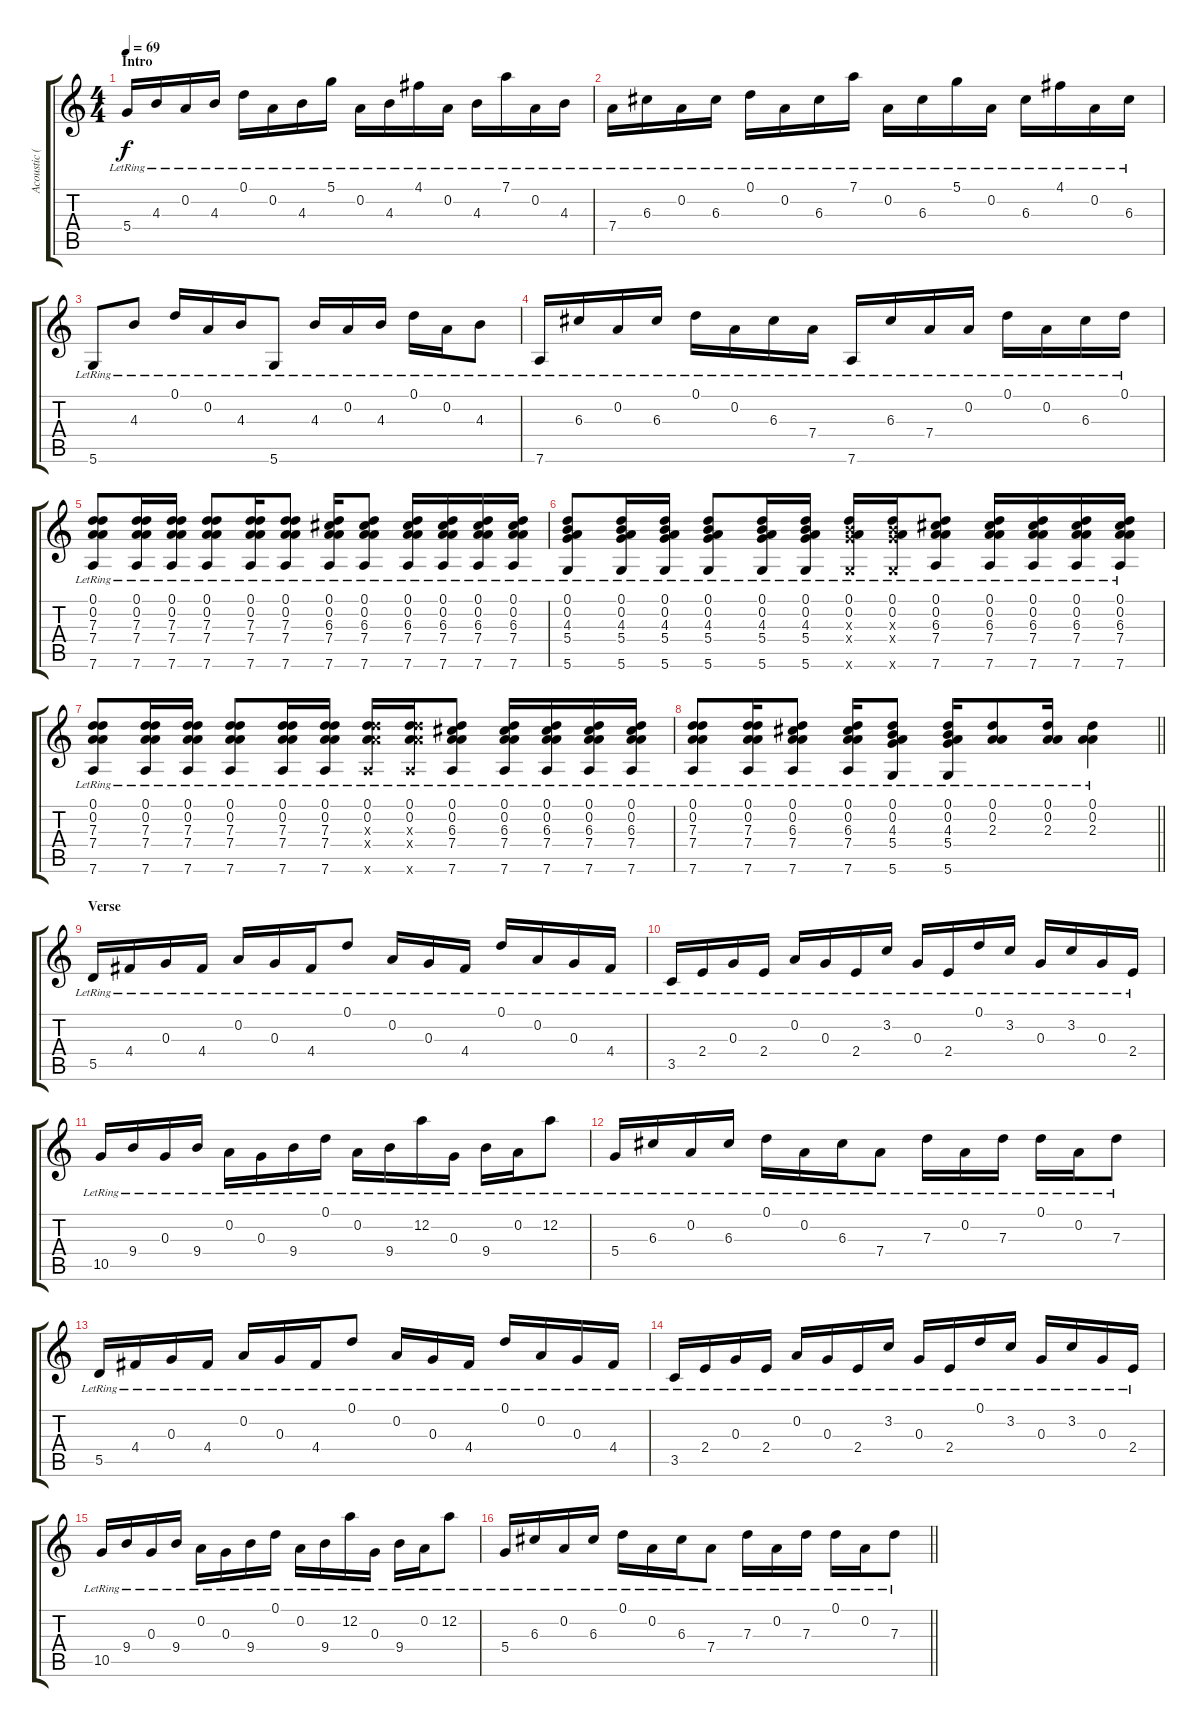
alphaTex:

\track ("Acoustic (Center)" "Acoustic (") {instrument acousticguitarsteel}
\staff {score tabs}
\tuning (D4 A3 G3 D3 A2 D2) {hide}
\ts (4 4)
\section ("" "Intro")
\tempo 69
\clef g2
\ks c
5.4{lr}.16{dy f volume 6 instrument acousticguitarsteel} 4.3{lr}.16{volume 7} 0.2{lr}.16 4.3{lr}.16 0.1{lr}.16 0.2{lr}.16 4.3{lr}.16 5.1{lr}.16 0.2{lr}.16 4.3{lr}.16 4.1{lr}.16 0.2{lr}.16 4.3{lr}.16 7.1{lr}.16 0.2{lr}.16 4.3{lr}.16 |
7.4{lr}.16 6.3{lr}.16 0.2{lr}.16 6.3{lr}.16 0.1{lr}.16 0.2{lr}.16 6.3{lr}.16 7.1{lr}.16 0.2{lr}.16 6.3{lr}.16 5.1{lr}.16 0.2{lr}.16 6.3{lr}.16 4.1{lr}.16 0.2{lr}.16 6.3{lr}.16 |
5.6{lr}.8 4.3{lr}.8 0.1{lr}.16 0.2{lr}.16 4.3{lr}.16 5.6{lr}.8 4.3{lr}.16 0.2{lr}.16 4.3{lr}.16 0.1{lr}.16 0.2{lr}.16 4.3{lr}.8 |
7.6{lr}.16 6.3{lr}.16 0.2{lr}.16 6.3{lr}.16 0.1{lr}.16 0.2{lr}.16 6.3{lr}.16 7.4{lr}.16 7.6{lr}.16 6.3{lr}.16 7.4{lr}.16 0.2{lr}.16 0.1{lr}.16 0.2{lr}.16 6.3{lr}.16 0.1{lr}.16 |
(0.1{lr} 0.2{lr} 7.3{lr} 7.4{lr} 7.6{lr}).8 (0.1{lr} 0.2{lr} 7.3{lr} 7.4{lr} 7.6{lr}).16 (0.1{lr} 0.2{lr} 7.3{lr} 7.4{lr} 7.6{lr}).16 (0.1{lr} 0.2{lr} 7.3{lr} 7.4{lr} 7.6{lr}).8 (0.1{lr} 0.2{lr} 7.3{lr} 7.4{lr} 7.6{lr}).16 (0.1{lr} 0.2{lr} 7.3{lr} 7.4{lr} 7.6{lr}).8 (0.1{lr} 0.2{lr} 6.3{lr} 7.4{lr} 7.6{lr}).16 (0.1{lr} 0.2{lr} 6.3{lr} 7.4{lr} 7.6{lr}).8 (0.1{lr} 0.2{lr} 6.3{lr} 7.4{lr} 7.6{lr}).16 (0.1{lr} 0.2{lr} 6.3{lr} 7.4{lr} 7.6{lr}).16 (0.1{lr} 0.2{lr} 6.3{lr} 7.4{lr} 7.6{lr}).16 (0.1{lr} 0.2{lr} 6.3{lr} 7.4{lr} 7.6{lr}).16 |
(0.1{lr} 0.2{lr} 4.3{lr} 5.4{lr} 5.6{lr}).8 (0.1{lr} 0.2{lr} 4.3{lr} 5.4{lr} 5.6{lr}).16 (0.1{lr} 0.2{lr} 4.3{lr} 5.4{lr} 5.6{lr}).16 (0.1{lr} 0.2{lr} 4.3{lr} 5.4{lr} 5.6{lr}).8 (0.1{lr} 0.2{lr} 4.3{lr} 5.4{lr} 5.6{lr}).16 (0.1{lr} 0.2{lr} 4.3{lr} 5.4{lr} 5.6{lr}).16 (0.1{lr} 0.2{lr} 4.3{x} 5.4{x} 5.6{x}).16 (0.1{lr} 0.2{lr} 4.3{x} 5.4{x} 5.6{x}).16 (0.1{lr} 0.2{lr} 6.3{lr} 7.4{lr} 7.6{lr}).8 (0.1{lr} 0.2{lr} 6.3{lr} 7.4{lr} 7.6{lr}).16 (0.1{lr} 0.2{lr} 6.3{lr} 7.4{lr} 7.6{lr}).16 (0.1{lr} 0.2{lr} 6.3{lr} 7.4{lr} 7.6{lr}).16 (0.1{lr} 0.2{lr} 6.3{lr} 7.4{lr} 7.6{lr}).16 |
(0.1{lr} 0.2{lr} 7.3{lr} 7.4{lr} 7.6{lr}).8 (0.1{lr} 0.2{lr} 7.3{lr} 7.4{lr} 7.6{lr}).16 (0.1{lr} 0.2{lr} 7.3{lr} 7.4{lr} 7.6{lr}).16 (0.1{lr} 0.2{lr} 7.3{lr} 7.4{lr} 7.6{lr}).8 (0.1{lr} 0.2{lr} 7.3{lr} 7.4{lr} 7.6{lr}).16 (0.1{lr} 0.2{lr} 7.3{lr} 7.4{lr} 7.6{lr}).16 (0.1{lr} 0.2{lr} 7.3{x} 7.4{x} 7.6{x}).16 (0.1{lr} 0.2{lr} 7.3{x} 7.4{x} 7.6{x}).16 (0.1{lr} 0.2{lr} 6.3{lr} 7.4{lr} 7.6{lr}).8 (0.1{lr} 0.2{lr} 6.3{lr} 7.4{lr} 7.6{lr}).16 (0.1{lr} 0.2{lr} 6.3{lr} 7.4{lr} 7.6{lr}).16 (0.1{lr} 0.2{lr} 6.3{lr} 7.4{lr} 7.6{lr}).16 (0.1{lr} 0.2{lr} 6.3{lr} 7.4{lr} 7.6{lr}).16 |
\barLineRight lightlight
(0.1{lr} 0.2{lr} 7.3{lr} 7.4{lr} 7.6{lr}).8 (0.1{lr} 0.2{lr} 7.3{lr} 7.4{lr} 7.6{lr}).16 (0.1{lr} 0.2{lr} 6.3{lr} 7.4{lr} 7.6{lr}).8 (0.1{lr} 0.2{lr} 6.3{lr} 7.4{lr} 7.6{lr}).16 (0.1{lr} 0.2{lr} 4.3{lr} 5.4{lr} 5.6{lr}).8 (0.1{lr} 0.2{lr} 4.3{lr} 5.4{lr} 5.6{lr}).16 (0.1{lr} 0.2{lr} 2.3{lr}).8 (0.1{lr} 0.2{lr} 2.3{lr}).16 (0.1{lr} 0.2{lr} 2.3{lr}).4 |
\section ("" "Verse")
5.5{lr}.16 4.4{lr}.16 0.3{lr}.16 4.4{lr}.16 0.2{lr}.16 0.3{lr}.16 4.4{lr}.16 0.1{lr}.8 0.2{lr}.16 0.3{lr}.16 4.4{lr}.16 0.1{lr}.16 0.2{lr}.16 0.3{lr}.16 4.4{lr}.16 |
3.5{lr}.16 2.4{lr}.16 0.3{lr}.16 2.4{lr}.16 0.2{lr}.16 0.3{lr}.16 2.4{lr}.16 3.2{lr}.16 0.3{lr}.16 2.4{lr}.16 0.1{lr}.16 3.2{lr}.16 0.3{lr}.16 3.2{lr}.16 0.3{lr}.16 2.4{lr}.16 |
10.5{lr}.16 9.4{lr}.16 0.3{lr}.16 9.4{lr}.16 0.2{lr}.16 0.3{lr}.16 9.4{lr}.16 0.1{lr}.16 0.2{lr}.16 9.4{lr}.16 12.2{lr}.16 0.3{lr}.16 9.4{lr}.16 0.2{lr}.16 12.2{lr}.8 |
5.4{lr}.16 6.3{lr}.16 0.2{lr}.16 6.3{lr}.16 0.1{lr}.16 0.2{lr}.16 6.3{lr}.16 7.4{lr}.8 7.3{lr}.16 0.2{lr}.16 7.3{lr}.16 0.1{lr}.16 0.2{lr}.16 7.3{lr}.8 |
5.5{lr}.16 4.4{lr}.16 0.3{lr}.16 4.4{lr}.16 0.2{lr}.16 0.3{lr}.16 4.4{lr}.16 0.1{lr}.8 0.2{lr}.16 0.3{lr}.16 4.4{lr}.16 0.1{lr}.16 0.2{lr}.16 0.3{lr}.16 4.4{lr}.16 |
3.5{lr}.16 2.4{lr}.16 0.3{lr}.16 2.4{lr}.16 0.2{lr}.16 0.3{lr}.16 2.4{lr}.16 3.2{lr}.16 0.3{lr}.16 2.4{lr}.16 0.1{lr}.16 3.2{lr}.16 0.3{lr}.16 3.2{lr}.16 0.3{lr}.16 2.4{lr}.16 |
10.5{lr}.16 9.4{lr}.16 0.3{lr}.16 9.4{lr}.16 0.2{lr}.16 0.3{lr}.16 9.4{lr}.16 0.1{lr}.16 0.2{lr}.16 9.4{lr}.16 12.2{lr}.16 0.3{lr}.16 9.4{lr}.16 0.2{lr}.16 12.2{lr}.8 |
\barLineRight lightlight
5.4{lr}.16 6.3{lr}.16 0.2{lr}.16 6.3{lr}.16 0.1{lr}.16 0.2{lr}.16 6.3{lr}.16 7.4{lr}.8 7.3{lr}.16 0.2{lr}.16 7.3{lr}.16 0.1{lr}.16 0.2{lr}.16 7.3{lr}.8
